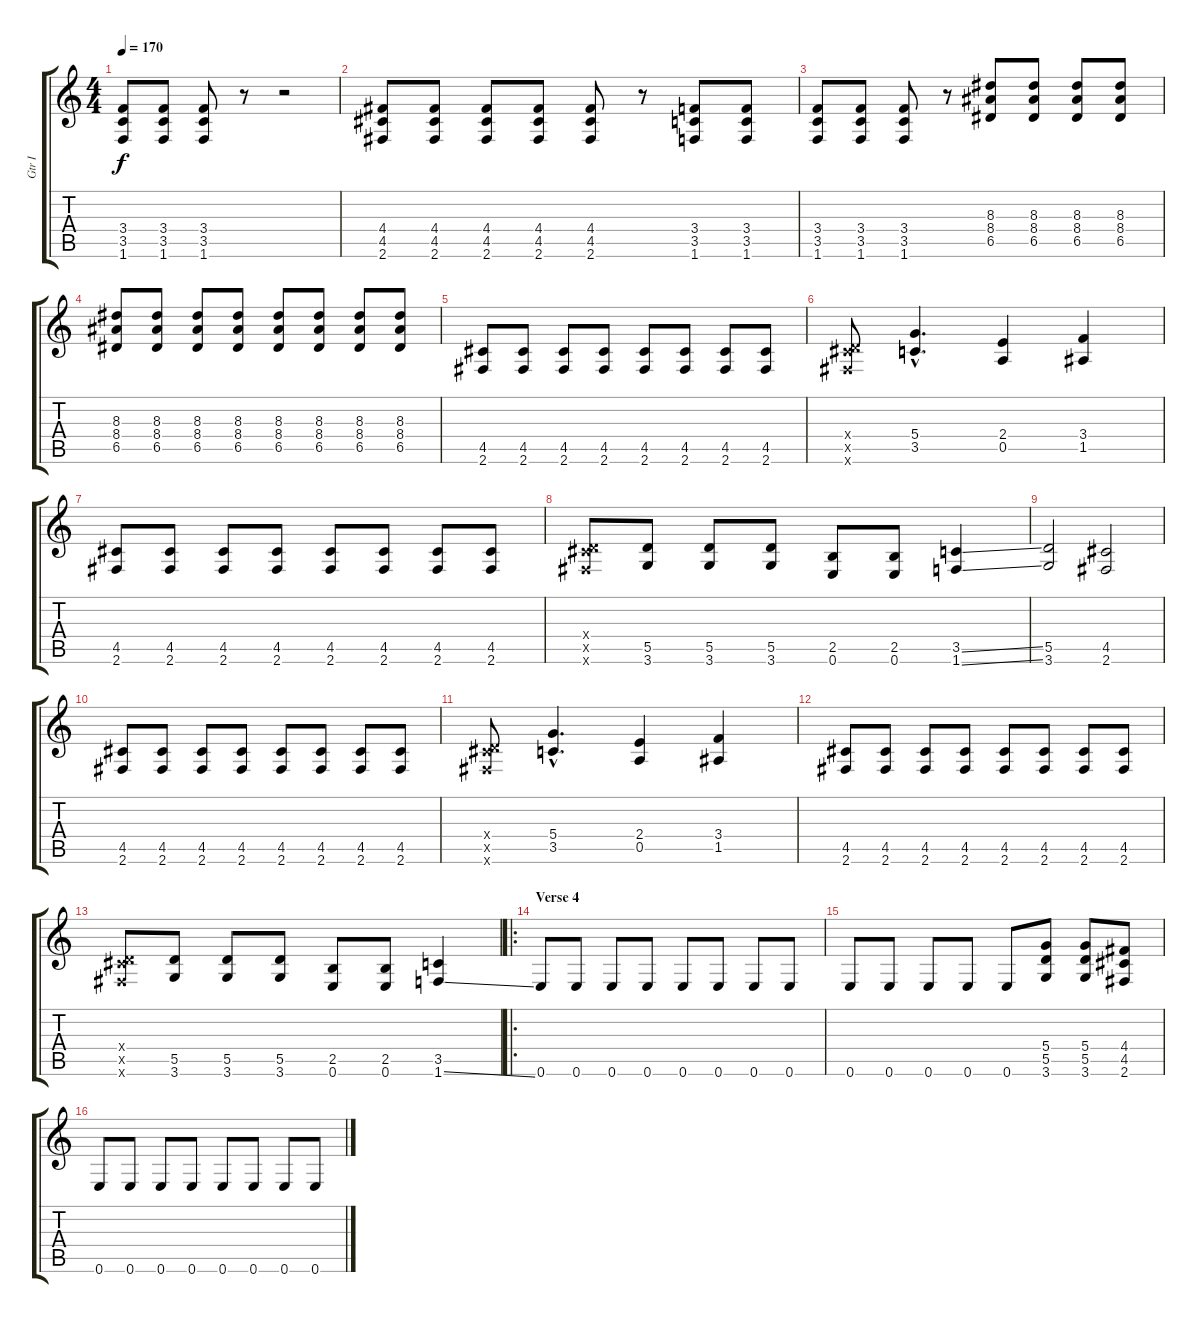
\track ("Gtr I" "Gtr I") {instrument distortionguitar}
\staff {score tabs}
\tuning (E4 B3 G3 D3 A2 E2) {hide}
\ts (4 4)
\tempo 170
\clef g2
\ks c
(3.4 3.5 1.6).8{dy f} (3.4 3.5 1.6).8 (3.4 3.5 1.6).8 r.8 r.2 |
(4.4 4.5 2.6).8 (4.4 4.5 2.6).8 (4.4 4.5 2.6).8 (4.4 4.5 2.6).8 (4.4 4.5 2.6).8 r.8 (3.4 3.5 1.6).8 (3.4 3.5 1.6).8 |
(3.4 3.5 1.6).8 (3.4 3.5 1.6).8 (3.4 3.5 1.6).8 r.8 (8.3 8.4 6.5).8 (8.3 8.4 6.5).8 (8.3 8.4 6.5).8 (8.3 8.4 6.5).8 |
(8.3 8.4 6.5).8 (8.3 8.4 6.5).8 (8.3 8.4 6.5).8 (8.3 8.4 6.5).8 (8.3 8.4 6.5).8 (8.3 8.4 6.5).8 (8.3 8.4 6.5).8 (8.3 8.4 6.5).8 |
(4.5 2.6).8 (4.5 2.6).8 (4.5 2.6).8 (4.5 2.6).8 (4.5 2.6).8 (4.5 2.6).8 (4.5 2.6).8 (4.5 2.6).8 |
(0.4{x} 4.5{x} 2.6{x}).8 (5.4{hac} 3.5{hac}).4{d} (2.4 0.5).4 (3.4 1.5).4 |
(4.5 2.6).8 (4.5 2.6).8 (4.5 2.6).8 (4.5 2.6).8 (4.5 2.6).8 (4.5 2.6).8 (4.5 2.6).8 (4.5 2.6).8 |
(0.4{x} 4.5{x} 2.6{x}).8 (5.5 3.6).8 (5.5 3.6).8 (5.5 3.6).8 (2.5 0.6).8 (2.5 0.6).8 (3.5{ss} 1.6{ss}).4 |
(5.5 3.6).2 (4.5 2.6).2 |
(4.5 2.6).8 (4.5 2.6).8 (4.5 2.6).8 (4.5 2.6).8 (4.5 2.6).8 (4.5 2.6).8 (4.5 2.6).8 (4.5 2.6).8 |
(0.4{x} 4.5{x} 2.6{x}).8 (5.4{hac} 3.5{hac}).4{d} (2.4 0.5).4 (3.4 1.5).4 |
(4.5 2.6).8 (4.5 2.6).8 (4.5 2.6).8 (4.5 2.6).8 (4.5 2.6).8 (4.5 2.6).8 (4.5 2.6).8 (4.5 2.6).8 |
(0.4{x} 4.5{x} 2.6{x}).8 (5.5 3.6).8 (5.5 3.6).8 (5.5 3.6).8 (2.5 0.6).8 (2.5 0.6).8 (3.5 1.6{ss}).4 |
\ro
\section ("" "Verse 4")
0.6.8 0.6.8 0.6.8 0.6.8 0.6.8 0.6.8 0.6.8 0.6.8 |
0.6.8 0.6.8 0.6.8 0.6.8 0.6.8 (5.4 5.5 3.6).8 (5.4 5.5 3.6).8 (4.4 4.5 2.6).8 |
0.6.8 0.6.8 0.6.8 0.6.8 0.6.8 0.6.8 0.6.8 0.6.8
